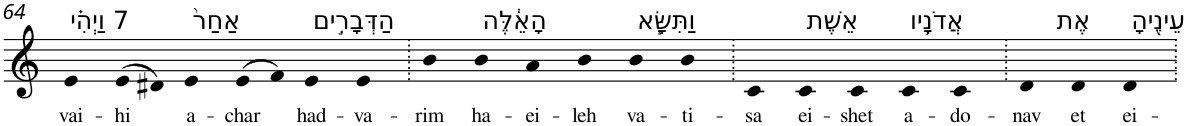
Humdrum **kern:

**kern	**text
*part1	*part1
*staff1	*staff1
*I"Piano	*
*I'Pno	*
!!LO:PB:g=z
*clefG2	*
*k[]	*
=64	=64
!LO:TX:a:t=7 וַיְהִ֗י	!
!	!LO:LY:b
4e	vai-
!	!LO:LY:b
(>8e	-hi
8d#X)	.
!LO:TX:a:t=אַחַר֙	!
!	!LO:LY:b
4e	a-
!	!LO:LY:b
(>8e	-char
8f)	.
!LO:TX:a:t=הַדְּבָרִ֣ים	!
!	!LO:LY:b
4e	had-
!	!LO:LY:b
4e	-va-
=65.	=65.
!	!LO:LY:b
4b	-rim
!LO:TX:a:t=הָאֵ֔לֶּה	!
!	!LO:LY:b
4b	ha-
!	!LO:LY:b
4a	-ei-
!	!LO:LY:b
4b	-leh
!LO:TX:a:t=וַתִּשָּׂ֧א	!
!	!LO:LY:b
4b	va-
!	!LO:LY:b
4b	-ti-
=66.	=66.
!	!LO:LY:b
4c	-sa
!LO:TX:a:t=אֵשֶׁת	!
!	!LO:LY:b
4c	ei-
!	!LO:LY:b
4c	-shet
!LO:TX:a:t=אֲדֹנָ֛יו	!
!	!LO:LY:b
4c	a-
!	!LO:LY:b
4c	-do-
=67.	=67.
!	!LO:LY:b
4d	-nav
!LO:TX:a:t=אֶת	!
!	!LO:LY:b
4d	et
!LO:TX:a:t=עֵינֶ֖יהָ	!
!	!LO:LY:b
4d	ei-
=.	=.
*-	*-
